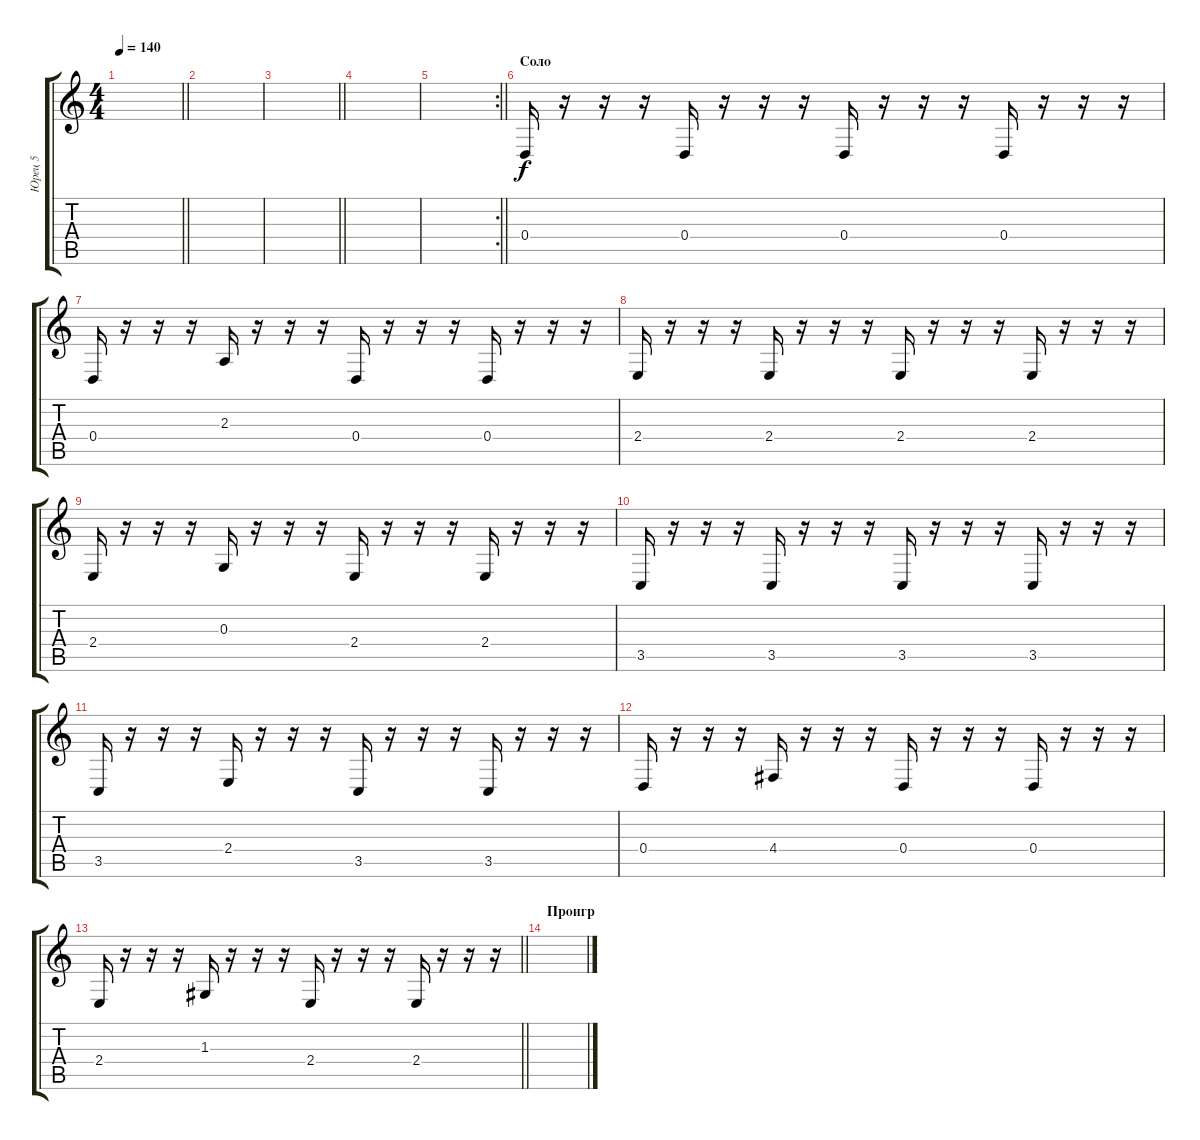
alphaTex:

\track ("Юрец 5" "Юрец 5") {instrument lead2sawtooth}
\staff {score tabs}
\tuning (E4 B3 G3 D3 A2 E2) {hide}
\ts (4 4)
\tempo 140
\clef g2
\barLineRight lightlight
\ks c
|
|
\barLineRight lightlight
|
|
\rc 2
\barLineRight lightlight
|
\section ("" "Соло")
0.4.16 r.16 r.16 r.16 0.4.16 r.16 r.16 r.16 0.4.16 r.16 r.16 r.16 0.4.16 r.16 r.16 r.16 |
0.4.16 r.16 r.16 r.16 2.3.16 r.16 r.16 r.16 0.4.16 r.16 r.16 r.16 0.4.16 r.16 r.16 r.16 |
2.4.16 r.16 r.16 r.16 2.4.16 r.16 r.16 r.16 2.4.16 r.16 r.16 r.16 2.4.16 r.16 r.16 r.16 |
2.4.16 r.16 r.16 r.16 0.3.16 r.16 r.16 r.16 2.4.16 r.16 r.16 r.16 2.4.16 r.16 r.16 r.16 |
3.5.16 r.16 r.16 r.16 3.5.16 r.16 r.16 r.16 3.5.16 r.16 r.16 r.16 3.5.16 r.16 r.16 r.16 |
3.5.16 r.16 r.16 r.16 2.4.16 r.16 r.16 r.16 3.5.16 r.16 r.16 r.16 3.5.16 r.16 r.16 r.16 |
0.4.16 r.16 r.16 r.16 4.4.16 r.16 r.16 r.16 0.4.16 r.16 r.16 r.16 0.4.16 r.16 r.16 r.16 |
\barLineRight lightlight
2.4.16 r.16 r.16 r.16 1.3.16 r.16 r.16 r.16 2.4.16 r.16 r.16 r.16 2.4.16 r.16 r.16 r.16 |
\section ("" "Проигр")
